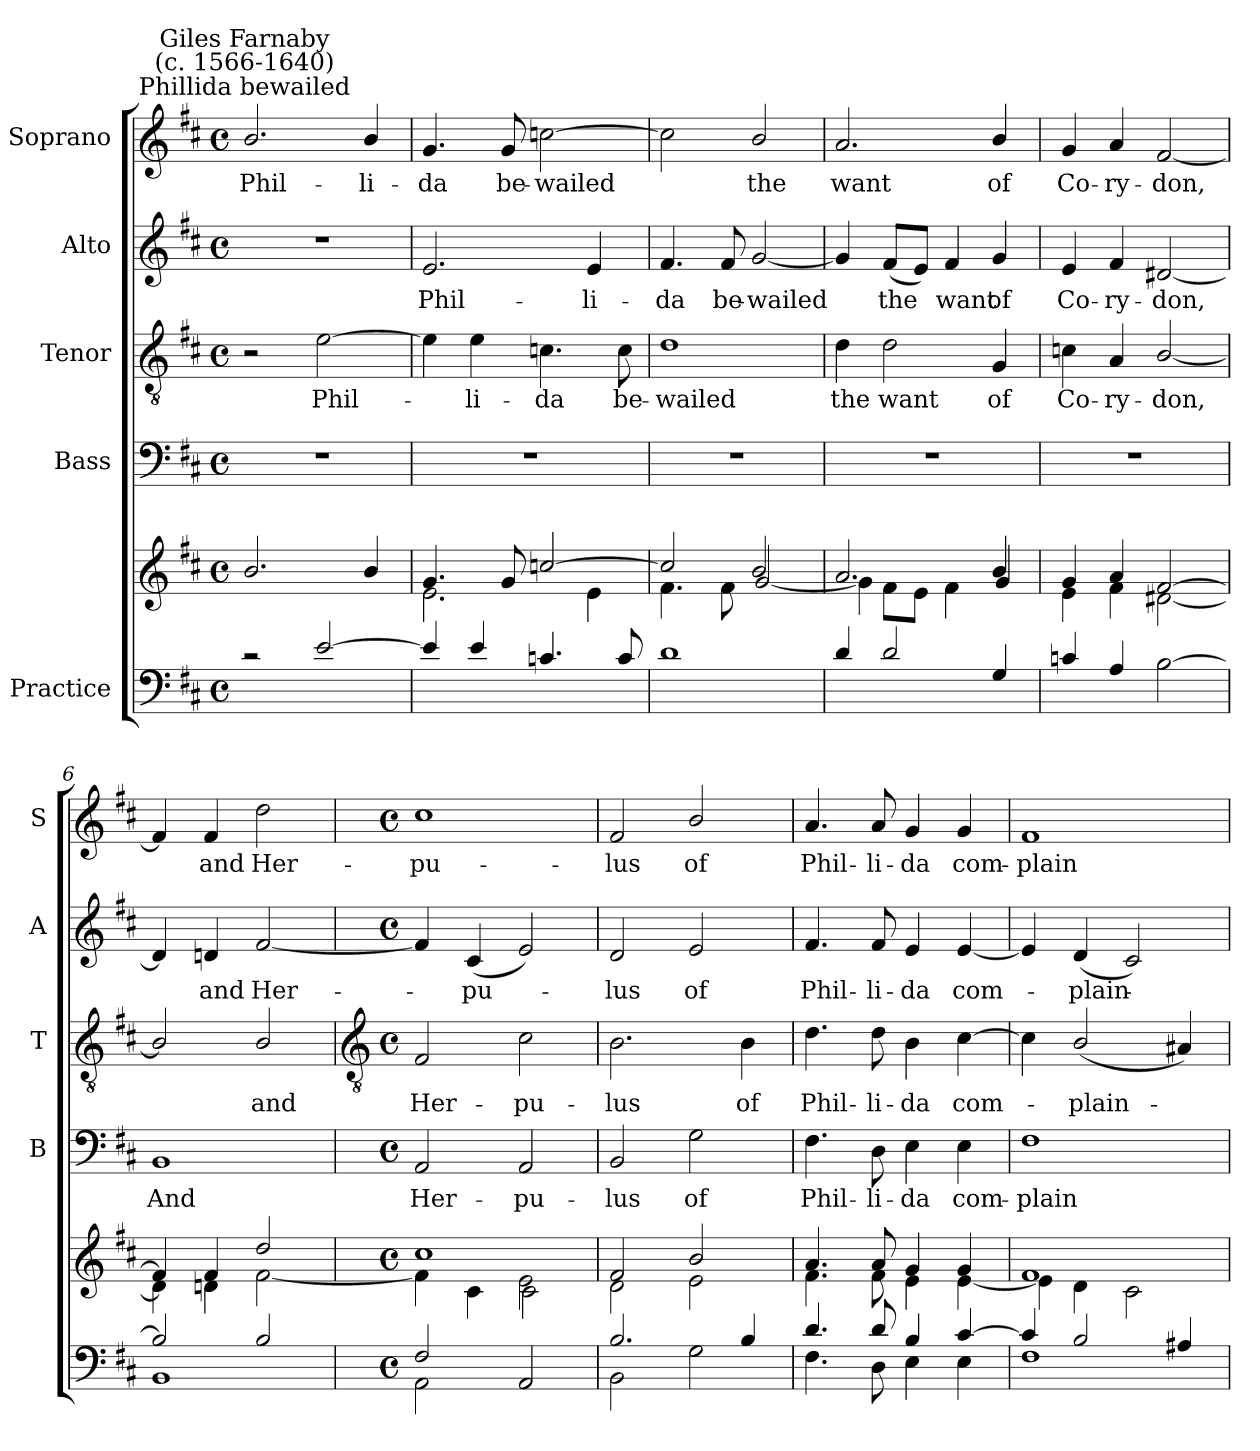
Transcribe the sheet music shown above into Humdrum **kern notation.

**kern	**kern	**kern	**text	**kern	**text	**kern	**text	**kern	**text
*part5	*part5	*part4	*part4	*part3	*part3	*part2	*part2	*part1	*part1
*staff6	*staff5	*staff4	*staff4	*staff3	*staff3	*staff2	*staff2	*staff1	*staff1
*I"Practice	*	*I"Bass	*	*I"Tenor	*	*I"Alto	*	*I"Soprano	*
*	*	*I'B	*	*I'T	*	*I'A	*	*I'S	*
*clefF4	*clefG2	*clefF4	*	*clefGv2	*	*clefG2	*	*clefG2	*
*k[f#c#]	*k[f#c#]	*k[f#c#]	*	*k[f#c#]	*	*k[f#c#]	*	*k[f#c#]	*
*D:	*D:	*D:	*	*D:	*	*D:	*	*D:	*
*M4/4	*M4/4	*M4/4	*	*M4/4	*	*M4/4	*	*M4/4	*
*met(c)	*met(c)	*met(c)	*	*met(c)	*	*met(c)	*	*met(c)	*
=1	=1	=1	=1	=1	=1	=1	=1	=1	=1
*^	*^	*	*	*	*	*	*	*	*
!	!	!	!	!	!	!	!	!	!	!LO:TX:a:cj:t=Phillida bewailed	!
!	!	!	!	!	!	!	!	!	!	!LO:TX:a:cj:t=Giles Farnaby\n(c. 1566-1640)	!
!	!	!	!	!	!	!	!	!	!	!	!LO:LY:b
2r	1ryy	2.b/	1ryy	1r	.	2r	.	1r	.	2.b/	Phil-
!	!	!	!	!	!	!	!LO:LY:b	!	!	!	!
[2e	.	.	.	.	.	[2e	Phil-	.	.	.	.
!	!	!	!	!	!	!	!	!	!	!	!LO:LY:b
.	.	4b/	.	.	.	.	.	.	.	4b/	-li-
=2	=2	=2	=2	=2	=2	=2	=2	=2	=2	=2	=2
!	!	!	!	!	!	!	!	!	!LO:LY:b	!	!LO:LY:b
4e]	1ryy	4.g	2.e\	1r	.	4e]	.	2.e	Phil-	4.g	-da
!	!	!	!	!	!	!	!LO:LY:b	!	!	!	!
4e	.	.	.	.	.	4e	li-	.	.	.	.
!	!	!	!	!	!	!	!	!	!	!	!LO:LY:b
.	.	8g	.	.	.	.	.	.	.	8g	be-
!	!	!	!	!	!	!	!LO:LY:b	!	!	!	!LO:LY:b
4.cn	.	[2ccn/	.	.	.	4.cn	-da	.	.	[2ccn	-wailed
!	!	!	!	!	!	!	!	!	!LO:LY:b	!	!
.	.	.	4e\	.	.	.	.	4e	-li-	.	.
!	!	!	!	!	!	!	!LO:LY:b	!	!	!	!
8c	.	.	.	.	.	8c	be-	.	.	.	.
=3	=3	=3	=3	=3	=3	=3	=3	=3	=3	=3	=3
!	!	!	!	!	!	!	!LO:LY:b	!	!LO:LY:b	!	!
1d	1ryy	2cc/]	4.f#\	1r	.	1d	-wailed	4.f#	-da	2cc]	.
!	!	!	!	!	!	!	!	!	!LO:LY:b	!	!
.	.	.	8f#\	.	.	.	.	8f#	be-	.	.
!	!	!	!	!	!	!	!	!	!LO:LY:b	!	!LO:LY:b
.	.	2b/	[2g/	.	.	.	.	[2g/	-wailed	2b/	the
=4	=4	=4	=4	=4	=4	=4	=4	=4	=4	=4	=4
!	!	!	!	!	!	!	!LO:LY:b	!	!	!	!LO:LY:b
4d	1ryy	2.a	4g\]	1r	.	4d	the	4g/]	.	2.a	want
!	!	!	!	!	!	!	!LO:LY:b	!	!LO:LY:b	!	!
2d	.	.	8f#\L	.	.	2d	want	(<8f#L	the	.	.
.	.	.	8e\J	.	.	.	.	8eJ)	.	.	.
!	!	!	!	!	!	!	!	!	!LO:LY:b	!	!
.	.	.	4f#\	.	.	.	.	4f#	want	.	.
!	!	!	!	!	!	!	!LO:LY:b	!	!LO:LY:b	!	!LO:LY:b
4G	.	4b/	4g/	.	.	4G	of	4g/	of	4b/	of
=5	=5	=5	=5	=5	=5	=5	=5	=5	=5	=5	=5
!	!	!	!	!	!	!	!LO:LY:b	!	!LO:LY:b	!	!LO:LY:b
4cn	1ryy	4g	4e	1r	.	4cn	Co-	4e	Co-	4g	Co-
!	!	!	!	!	!	!	!LO:LY:b	!	!LO:LY:b	!	!LO:LY:b
4A	.	4a	4f#	.	.	4A	-ry-	4f#	-ry-	4a	-ry-
!	!	!	!	!	!	!	!LO:LY:b	!	!LO:LY:b	!	!LO:LY:b
[2B\	.	[2f#	[2d#X	.	.	[2B/	-don,	[2d#X	-don,	[2f#	-don,
=6	=6	=6	=6	=6	=6	=6	=6	=6	=6	=6	=6
!	!	!	!	!	!LO:LY:b	!	!	!	!	!	!
2B/]	1BB	4f#]	4d#]	1BB	And	2B/]	.	4d#]	.	4f#]	.
!	!	!	!	!	!	!	!	!	!LO:LY:b	!	!LO:LY:b
.	.	4f#	4dn	.	.	.	.	4dn	and	4f#	and
!	!	!	!	!	!	!	!LO:LY:b	!	!LO:LY:b	!	!LO:LY:b
2B/	.	2dd/	[2f#	.	.	2B/	and	[2f#	Her-	2dd	Her-
*	*	*v	*v	*	*	*	*	*	*	*	*
!!LO:LB:g=z
=7	=7	=7	=7	=7	=7	=7	=7	=7	=7	=7
*	*	*	*	*	*clefGv2	*	*	*	*	*
*M4/4	*	*M4/4	*M4/4	*	*M4/4	*	*M4/4	*	*M4/4	*
*met(c)	*	*met(c)	*met(c)	*	*met(c)	*	*met(c)	*	*met(c)	*
*	*	*^	*	*	*	*	*	*	*	*
*	*	*	*^	*	*	*	*	*	*	*	*
!	!	!	!	!	!	!LO:LY:b	!	!LO:LY:b	!	!	!	!LO:LY:b
2F#/	2AA	1cc#	4f#\]	2ryy	2AA	Her-	2F#	Her-	4f#]	.	1cc#	-pu-
!	!	!	!	!	!	!	!	!	!	!LO:LY:b	!	!
.	.	.	4c#\	.	.	.	.	.	(<4c#	pu-	.	.
!	!	!	!	!	!	!LO:LY:b	!	!LO:LY:b	!	!	!	!
2ryy	2AA	.	2e\	2c#\	2AA	-pu-	2c#	-pu-	2e)	.	.	.
=8	=8	=8	=8	=8	=8	=8	=8	=8	=8	=8	=8	=8
!	!	!	!	!	!	!LO:LY:b	!	!LO:LY:b	!	!LO:LY:b	!	!LO:LY:b
*	*	*	*v	*v	*	*	*	*	*	*	*	*
2.B/	2BB\	2f#	2d	2BB	-lus	2.B	-lus	2d	lus	2f#	-lus
!	!	!	!	!	!LO:LY:b	!	!	!	!LO:LY:b	!	!LO:LY:b
.	2G	2b/	2e	2G	of	.	.	2e	of	2b/	of
!	!	!	!	!	!	!	!LO:LY:b	!	!	!	!
4B/	.	.	.	.	.	4B	of	.	.	.	.
=9	=9	=9	=9	=9	=9	=9	=9	=9	=9	=9	=9
!	!	!	!	!	!LO:LY:b	!	!LO:LY:b	!	!LO:LY:b	!	!LO:LY:b
4.d	4.F#	4.a	4.f#	4.F#	Phil-	4.d	Phil-	4.f#	Phil-	4.a	Phil-
!	!	!	!	!	!LO:LY:b	!	!LO:LY:b	!	!LO:LY:b	!	!LO:LY:b
8d	8D	8a	8f#	8D	-li-	8d	-li-	8f#	-li-	8a	-li-
!	!	!	!	!	!LO:LY:b	!	!LO:LY:b	!	!LO:LY:b	!	!LO:LY:b
4B	4E	4g/	4e	4E	-da	4B	-da	4e	-da	4g/	-da
!	!	!	!	!	!LO:LY:b	!	!LO:LY:b	!	!LO:LY:b	!	!LO:LY:b
[4c#	4E	4g/	[4e	4E	com-	[4c#	com-	[4e	com-	4g/	com-
=10	=10	=10	=10	=10	=10	=10	=10	=10	=10	=10	=10
!	!	!	!	!	!LO:LY:b	!	!	!	!	!	!LO:LY:b
4c#/]	1F#	1f#	4e\]	1F#	-plain-	4c#]	.	4e]	.	1f#	-plain-
!	!	!	!	!	!	!	!LO:LY:b	!	!LO:LY:b	!	!
2B/	.	.	4d\	.	.	(<2B/	plain-	(<4d	plain-	.	.
.	.	.	2c#\	.	.	.	.	2c#)	.	.	.
4A#X/	.	.	.	.	.	4A#X)	.	.	.	.	.
*v	*v	*	*	*	*	*	*	*	*	*	*
*	*v	*v	*	*	*	*	*	*	*	*
=	=	=	=	=	=	=	=	=	=
*-	*-	*-	*-	*-	*-	*-	*-	*-	*-
